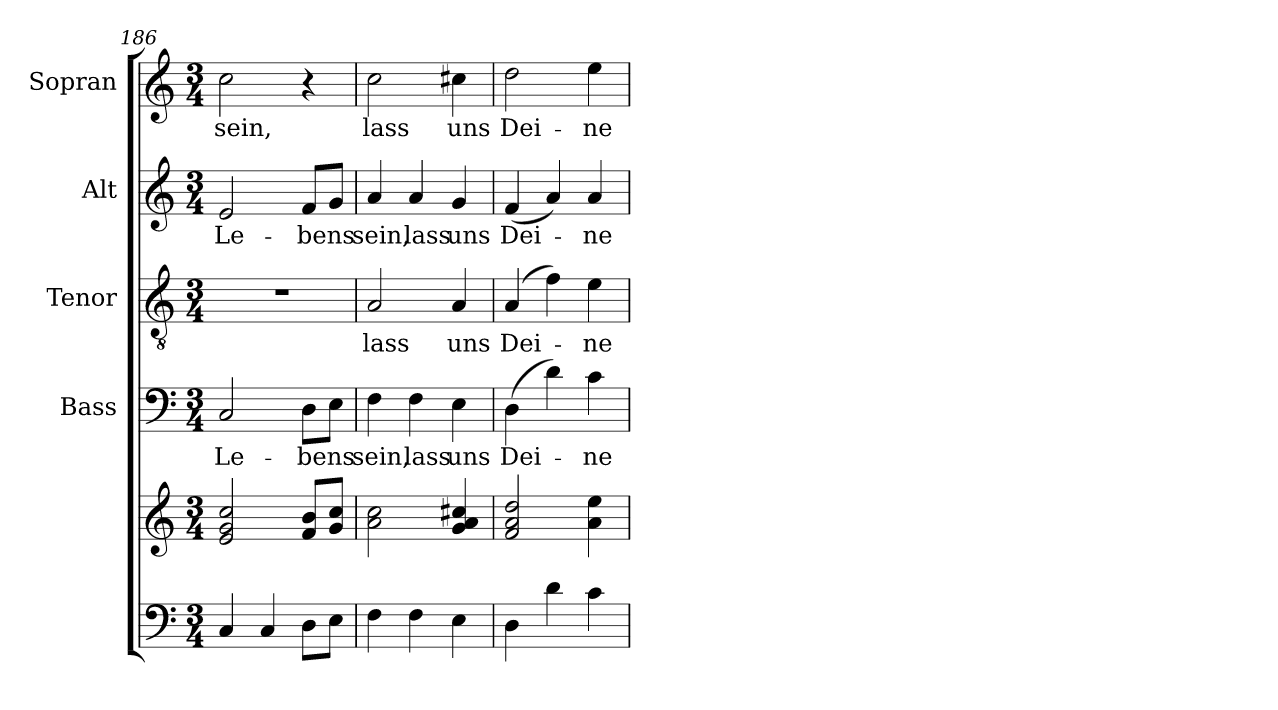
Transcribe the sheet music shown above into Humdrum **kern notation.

**kern	**kern	**kern	**text	**kern	**text	**kern	**text	**kern	**text
*part5	*part5	*part4	*part4	*part3	*part3	*part2	*part2	*part1	*part1
*staff6	*staff5	*staff4	*staff4	*staff3	*staff3	*staff2	*staff2	*staff1	*staff1
*	*	*I"Bass	*	*I"Tenor	*	*I"Alt	*	*I"Sopran	*
*	*	*I'B.	*	*I'T.	*	*I'A.	*	*I'S.	*
*clefF4	*clefG2	*clefF4	*	*clefGv2	*	*clefG2	*	*clefG2	*
*k[]	*k[]	*k[]	*	*k[]	*	*k[]	*	*k[]	*
*C:	*C:	*C:	*	*C:	*	*C:	*	*C:	*
*M3/4	*M3/4	*M3/4	*	*M3/4	*	*M3/4	*	*M3/4	*
=186	=186	=186	=186	=186	=186	=186	=186	=186	=186
!	!	!	!LO:LY:b	!	!	!	!LO:LY:b	!	!LO:LY:b
4C/	2e/ 2g/ 2cc/	2C/	Le-	2.r	.	2e/	Le-	2cc\	sein,
4C/	.	.	.	.	.	.	.	.	.
!	!	!	!LO:LY:b	!	!	!	!LO:LY:b	!	!
8D\L	8f/ 8b/L	8D\L	-bens	.	.	8f/L	-bens	4r	.
8E\J	8g/ 8cc/J	8E\J	.	.	.	8g/J	.	.	.
=187	=187	=187	=187	=187	=187	=187	=187	=187	=187
!	!	!	!LO:LY:b	!	!LO:LY:b	!	!LO:LY:b	!	!LO:LY:b
4F\	2a\ 2cc\	4F\	sein,	2A/	lass	4a/	sein,	2cc\	lass
!	!	!	!LO:LY:b	!	!	!	!LO:LY:b	!	!
4F\	.	4F\	lass	.	.	4a/	lass	.	.
!	!	!	!LO:LY:b	!	!LO:LY:b	!	!LO:LY:b	!	!LO:LY:b
4E\	4g/ 4a/ 4cc#X/	4E\	uns	4A/	uns	4g/	uns	4cc#X\	uns
=188	=188	=188	=188	=188	=188	=188	=188	=188	=188
!	!	!	!LO:LY:b	!	!LO:LY:b	!	!LO:LY:b	!	!LO:LY:b
4D\	2f/ 2a/ 2dd/	(>4D\	Dei-	(4A/	Dei-	(<4f/	Dei-	2dd\	Dei-
4d\	.	4d\)	.	4f\)	.	4a/)	.	.	.
!	!	!	!LO:LY:b	!	!LO:LY:b	!	!LO:LY:b	!	!LO:LY:b
4c\	4a\ 4ee\	4c\	-ne	4e\	-ne	4a/	-ne	4ee\	-ne
=	=	=	=	=	=	=	=	=	=
*-	*-	*-	*-	*-	*-	*-	*-	*-	*-
